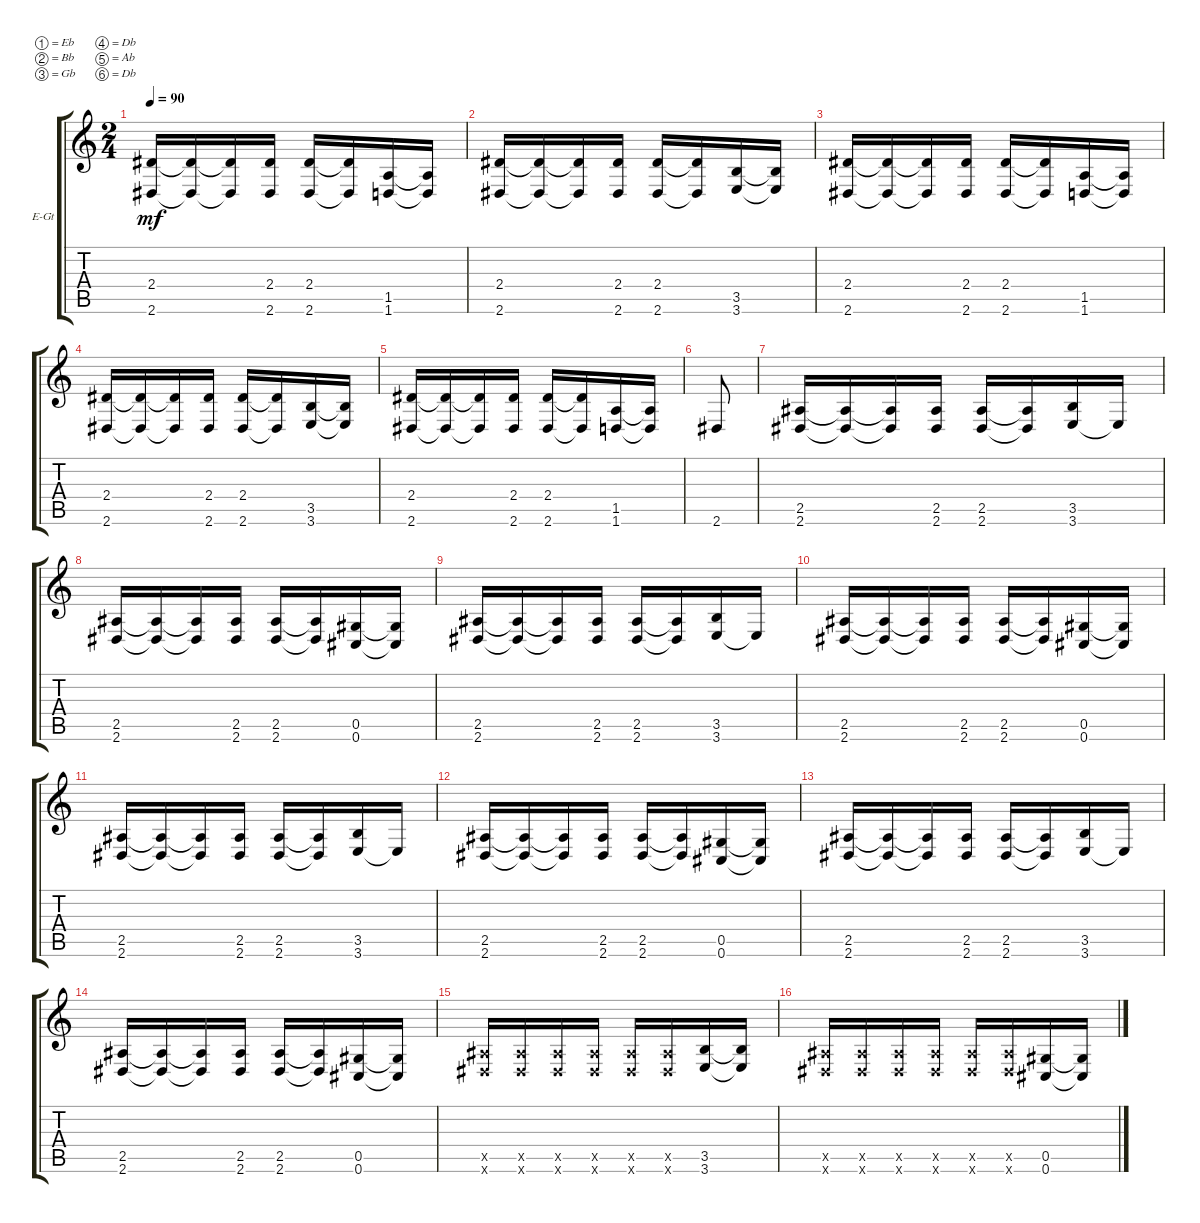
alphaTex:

\defaultSystemsLayout 4
\bracketExtendMode groupsimilarinstruments
\firstSystemTrackNameOrientation horizontal
\otherSystemsTrackNameOrientation horizontal
\track ("Electric Guitar" "E-Gt") {instrument distortionguitar}
\staff {score tabs}
\tuning (Eb4 Bb3 Gb3 Db3 Ab2 Db2)
\ts (2 4)
\tempo 90
\clef g2
\ks c
(2.6 2.4).16{dy mf} (2.6{t} 2.4{t}).16 (2.6{t} 2.4{t}).16 (2.6 2.4).16 (2.6 2.4).16 (2.6{t} 2.4{t}).16 (1.6 1.5).16 (1.6{t} 1.5{t}).16 |
(2.6 2.4).16 (2.6{t} 2.4{t}).16 (2.6{t} 2.4{t}).16 (2.6 2.4).16 (2.6 2.4).16 (2.6{t} 2.4{t}).16 (3.6 3.5).16 (3.6{t} 3.5{t}).16 |
(2.6 2.4).16 (2.6{t} 2.4{t}).16 (2.6{t} 2.4{t}).16 (2.6 2.4).16 (2.6 2.4).16 (2.6{t} 2.4{t}).16 (1.6 1.5).16 (1.6{t} 1.5{t}).16 |
(2.6 2.4).16 (2.6{t} 2.4{t}).16 (2.6{t} 2.4{t}).16 (2.6 2.4).16 (2.6 2.4).16 (2.6{t} 2.4{t}).16 (3.6 3.5).16 (3.6{t} 3.5{t}).16 |
(2.6 2.4).16 (2.6{t} 2.4{t}).16 (2.6{t} 2.4{t}).16 (2.6 2.4).16 (2.6 2.4).16 (2.6{t} 2.4{t}).16 (1.6 1.5).16 (1.6{t} 1.5{t}).16 |
2.6.8 |
(2.6 2.5).16 (2.6{t} 2.5{t}).16 (2.6{t} 2.5{t}).16 (2.6 2.5).16 (2.6 2.5).16 (2.6{t} 2.5{t}).16 (3.6 3.5).16 3.6{t}.16 |
(2.6 2.5).16 (2.6{t} 2.5{t}).16 (2.6{t} 2.5{t}).16 (2.6 2.5).16 (2.6 2.5).16 (2.6{t} 2.5{t}).16 (0.6 0.5).16 (0.6{t} 0.5{t}).16 |
(2.6 2.5).16 (2.6{t} 2.5{t}).16 (2.6{t} 2.5{t}).16 (2.6 2.5).16 (2.6 2.5).16 (2.6{t} 2.5{t}).16 (3.6 3.5).16 3.6{t}.16 |
(2.6 2.5).16 (2.6{t} 2.5{t}).16 (2.6{t} 2.5{t}).16 (2.6 2.5).16 (2.6 2.5).16 (2.6{t} 2.5{t}).16 (0.6 0.5).16 (0.6{t} 0.5{t}).16 |
(2.6 2.5).16 (2.6{t} 2.5{t}).16 (2.6{t} 2.5{t}).16 (2.6 2.5).16 (2.6 2.5).16 (2.6{t} 2.5{t}).16 (3.6 3.5).16 3.6{t}.16 |
(2.6 2.5).16 (2.6{t} 2.5{t}).16 (2.6{t} 2.5{t}).16 (2.6 2.5).16 (2.6 2.5).16 (2.6{t} 2.5{t}).16 (0.6 0.5).16 (0.6{t} 0.5{t}).16 |
(2.6 2.5).16 (2.6{t} 2.5{t}).16 (2.6{t} 2.5{t}).16 (2.6 2.5).16 (2.6 2.5).16 (2.6{t} 2.5{t}).16 (3.6 3.5).16 3.6{t}.16 |
(2.6 2.5).16 (2.6{t} 2.5{t}).16 (2.6{t} 2.5{t}).16 (2.6 2.5).16 (2.6 2.5).16 (2.6{t} 2.5{t}).16 (0.6 0.5).16 (0.6{t} 0.5{t}).16 |
(2.6{x} 2.5{x}).16 (2.6{x} 2.5{x}).16 (2.6{x} 2.5{x}).16 (2.6{x} 2.5{x}).16 (2.6{x} 2.5{x}).16 (2.6{x} 2.5{x}).16 (3.6 3.5).16 (3.6{t} 3.5{t}).16 |
(2.6{x} 2.5{x}).16 (2.6{x} 2.5{x}).16 (2.6{x} 2.5{x}).16 (2.6{x} 2.5{x}).16 (2.6{x} 2.5{x}).16 (2.6{x} 2.5{x}).16 (0.6 0.5).16 (0.6{t} 0.5{t}).16
